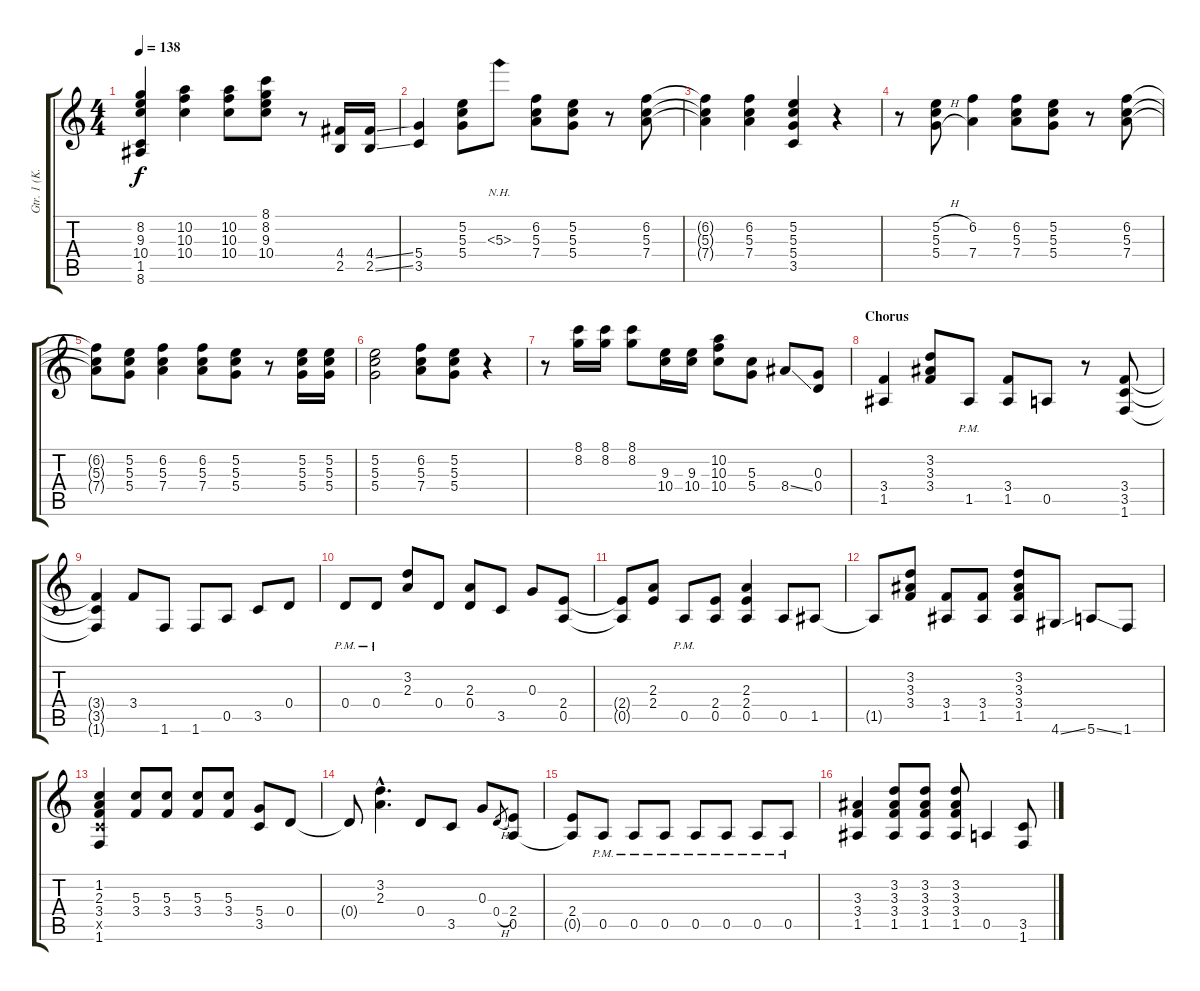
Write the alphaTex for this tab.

\track ("Gtr. 1 (K. Richards)" "Gtr. 1 (K.") {instrument distortionguitar}
\staff {score tabs}
\tuning (E4 B3 G3 D3 A2 E2) {hide}
\ts (4 4)
\tempo 138
\clef g2
\ks c
(8.2{t} 9.3{t} 10.4{t} 1.5{t} 8.6{t}).4{dy f} (10.2 10.3 10.4).4 (10.2 10.3 10.4).8 (8.1 8.2 9.3 10.4).8 r.8 (4.4 2.5).16 (4.4{ss} 2.5{ss}).16 |
(5.4 3.5).4 (5.2 5.3 5.4).8 5.3{nh}.8 (6.2 5.3 7.4).8 (5.2 5.3 5.4).8 r.8 (6.2 5.3 7.4).8 |
(6.2{t} 5.3{t} 7.4{t}).4 (6.2 5.3 7.4).4 (5.2 5.3 5.4 3.5).4 r.4 |
r.8 (5.2{h} 5.3 5.4{h}).8 (6.2 7.4).4 (6.2 5.3 7.4).8 (5.2 5.3 5.4).8 r.8 (6.2 5.3 7.4).8 |
(6.2{t} 5.3{t} 7.4{t}).8 (5.2 5.3 5.4).8 (6.2 5.3 7.4).4 (6.2 5.3 7.4).8 (5.2 5.3 5.4).8 r.8 (5.2 5.3 5.4).16 (5.2 5.3 5.4).16 |
(5.2 5.3 5.4).2 (6.2 5.3 7.4).8 (5.2 5.3 5.4).8 r.4 |
r.8 (8.1 8.2).16 (8.1 8.2).16 (8.1 8.2).8 (9.3 10.4).16 (9.3 10.4).16 (10.2 10.3 10.4).8 (5.3 5.4).8 8.4{ss}.8 (0.3 0.4).8 |
\section ("" "Chorus")
(3.4 1.5).4 (3.2 3.3 3.4).8 1.5{pm}.8 (3.4 1.5).8 0.5.8 r.8 (3.4 3.5 1.6).8 |
(3.4{t} 3.5{t} 1.6{t}).4 3.4.8 1.6.8 1.6.8 0.5.8 3.5.8 0.4.8 |
0.4{pm}.8 0.4{pm}.8 (3.2 2.3).8 0.4.8 (2.3 0.4).8 3.5.8 0.3.8 (2.4 0.5).8 |
(2.4{t} 0.5{t}).8 (2.3 2.4).8 0.5{pm}.8 (2.4 0.5).8 (2.3 2.4 0.5).4 0.5.8 1.5.8 |
1.5{t}.8 (3.2 3.3 3.4).8 (3.4 1.5).8 (3.4 1.5).8 (3.2 3.3 3.4 1.5).8 4.6{ss}.8 5.6{ss}.8 1.6.8 |
(1.2 2.3 3.4 3.5{x} 1.6).4 (5.3 3.4).8 (5.3 3.4).8 (5.3 3.4).8 (5.3 3.4).8 (5.4 3.5).8 0.4.8 |
0.4{t}.8 (3.2{hac} 2.3{hac}).4{d} 0.4.8 3.5.8 0.3.8 0.4{h}.8{gr} (2.4 0.5).8 |
(2.4 0.5{t}).8 0.5{pm}.8 0.5{pm}.8 0.5{pm}.8 0.5{pm}.8 0.5{pm}.8 0.5{pm}.8 0.5{pm}.8 |
(3.3 3.4 1.5).4 (3.2 3.3 3.4 1.5).8 (3.2 3.3 3.4 1.5).8 (3.2 3.3 3.4 1.5).8 0.5.4 (3.5 1.6).8
